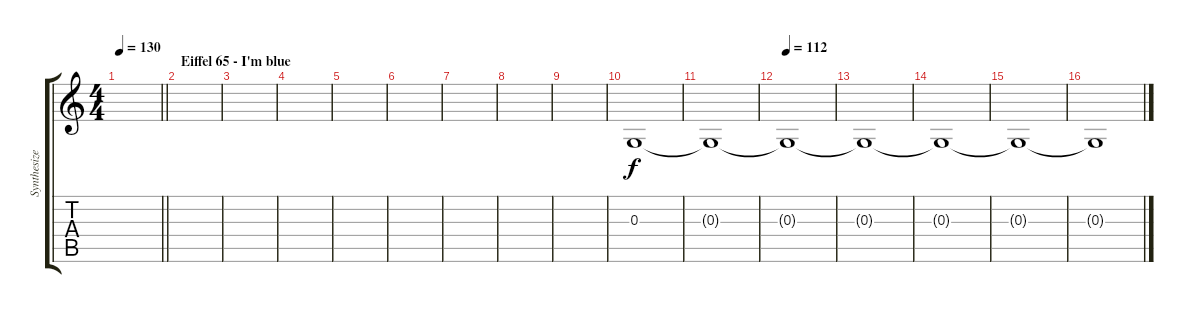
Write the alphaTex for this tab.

\track ("Synthesizer" "Synthesize") {instrument pad8sweep}
\staff {score tabs}
\tuning (E4 B3 G3 D3 A2 E2) {hide}
\ts (4 4)
\tempo 130
\clef g2
\barLineRight lightlight
\ks c
|
\section ("" "Eiffel 65 - I'm blue")
|
|
|
|
|
|
|
|
0.3.1 |
0.3{t}.1 |
\tempo 112
0.3{t}.1 |
0.3{t}.1 |
0.3{t}.1 |
0.3{t}.1 |
0.3{t}.1
